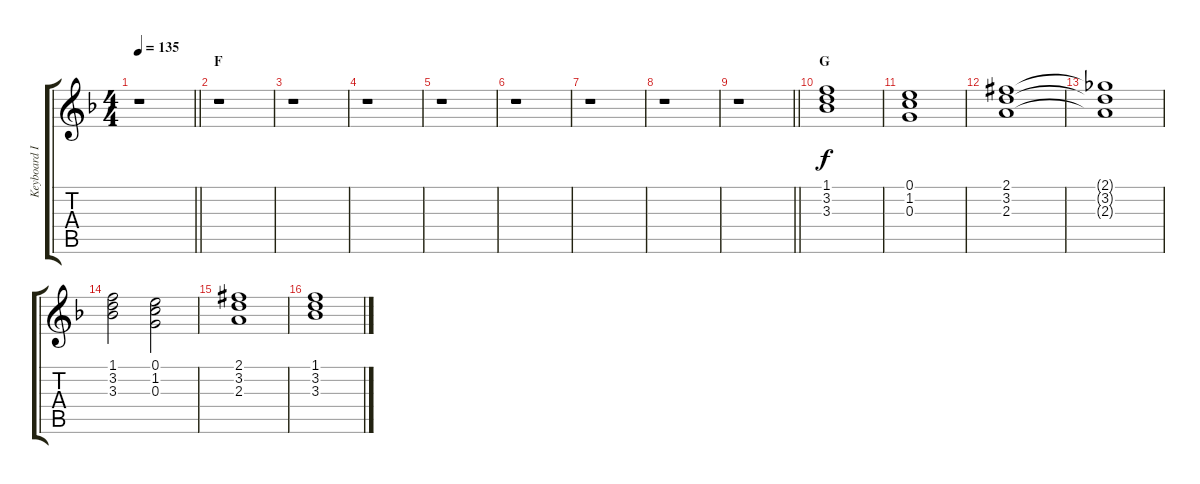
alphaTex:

\track ("Keyboard II" "Keyboard I") {instrument rockorgan}
\staff {score tabs}
\tuning (E5 B4 G4 D4 A3 E3) {hide}
\ts (4 4)
\tempo 135
\clef g2
\barLineRight lightlight
\ks f
r.1{dy f} |
\section ("" "F")
r.1 |
r.1 |
r.1 |
r.1 |
r.1 |
r.1 |
r.1 |
\barLineRight lightlight
r.1 |
\section ("" "G")
(1.1 3.2 3.3).1 |
(0.1 1.2 0.3).1 |
(2.1{acc #} 3.2 2.3).1 |
(2.1{t} 3.2{t} 2.3{t}).1 |
(1.1 3.2 3.3).2 (0.1 1.2 0.3).2 |
(2.1{acc #} 3.2 2.3).1 |
(1.1 3.2 3.3).1
